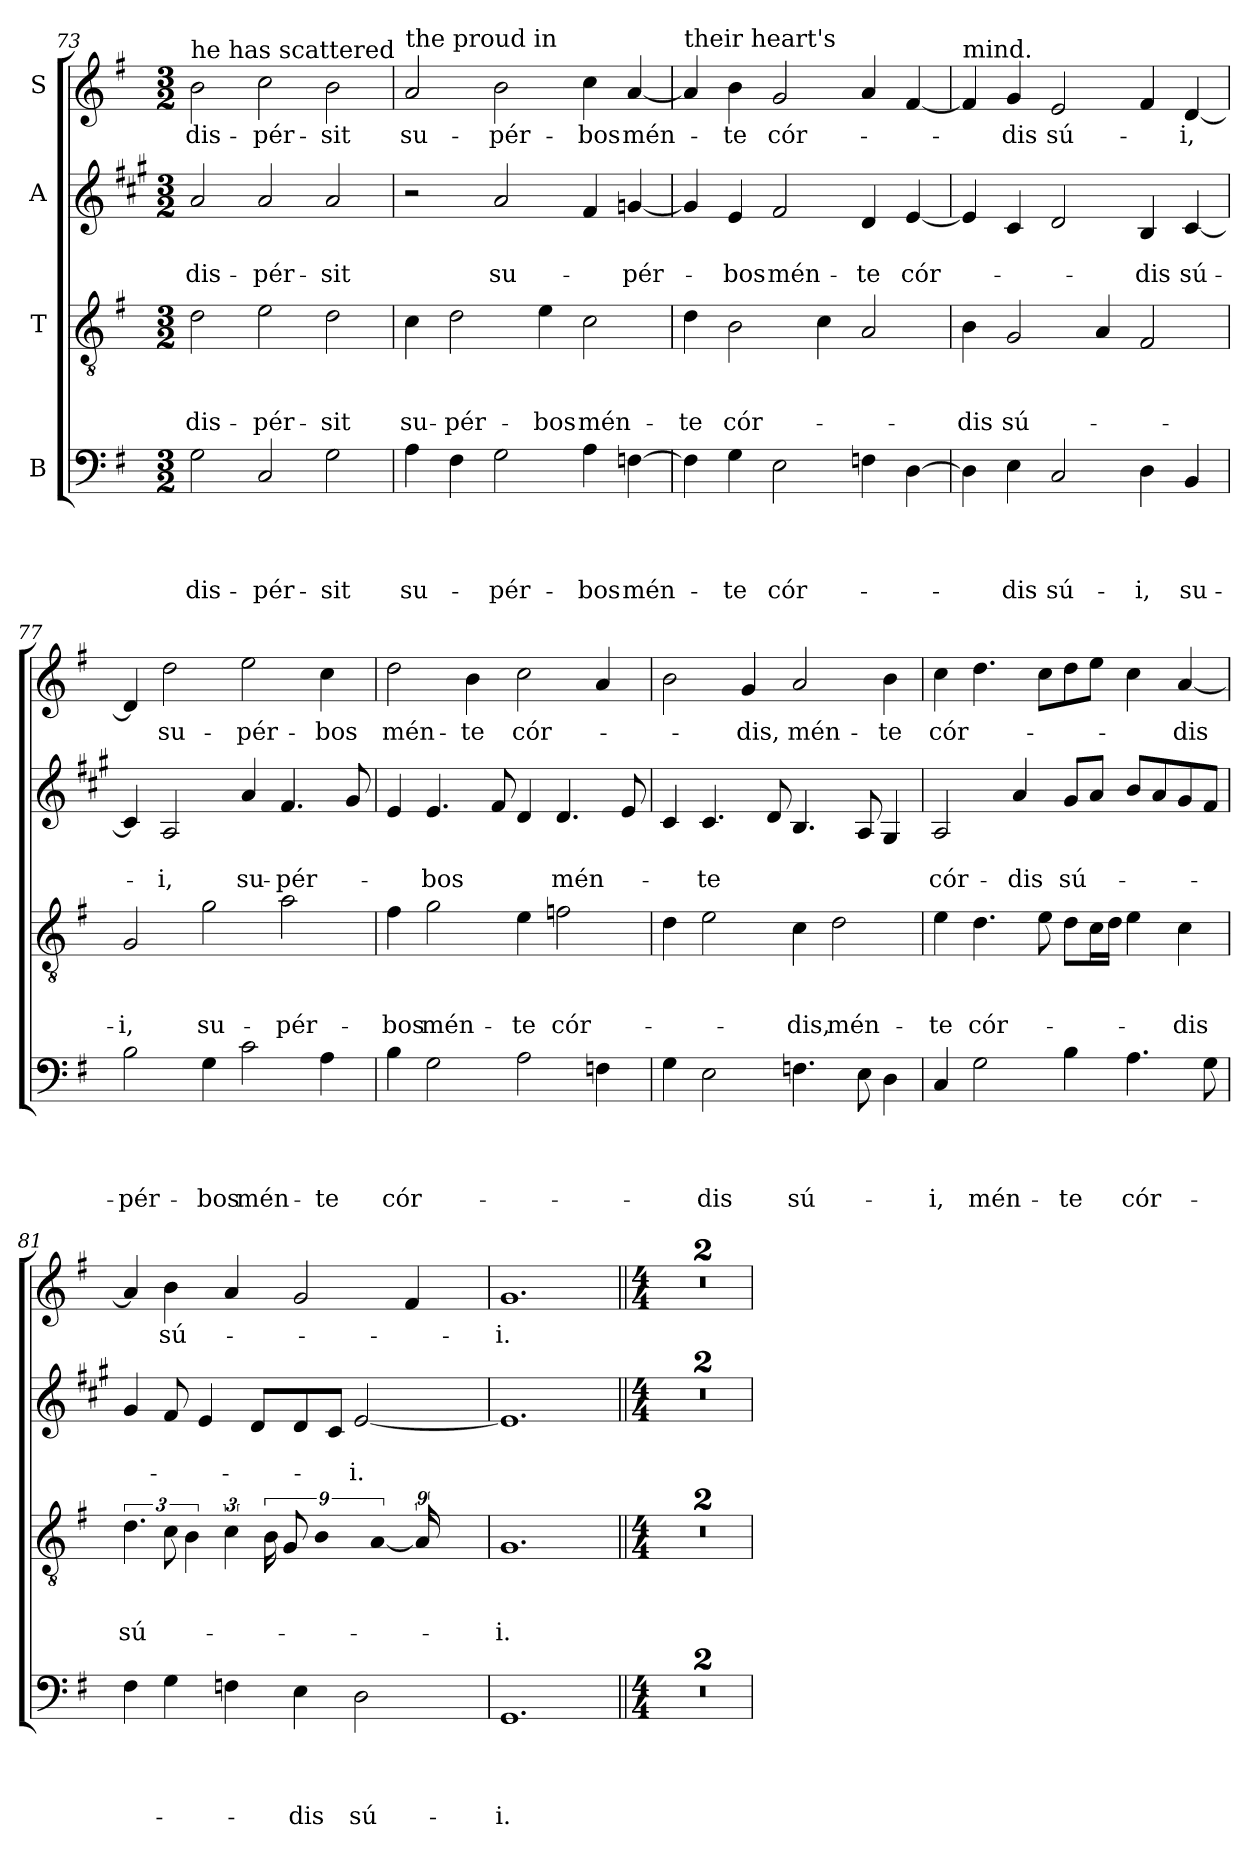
**kern	**text	**text	**text	**text	**kern	**text	**text	**text	**kern	**text	**text	**kern	**text
*part4	*part4	*part4	*part4	*part4	*part3	*part3	*part3	*part3	*part2	*part2	*part2	*part1	*part1
*staff4	*staff4	*staff4	*staff4	*staff4	*staff3	*staff3	*staff3	*staff3	*staff2	*staff2	*staff2	*staff1	*staff1
*I"B	*	*	*	*	*I"T	*	*	*	*I"A	*	*	*I"S	*
!!LO:LB:g=z
*clefF4	*	*	*	*	*clefGv2	*	*	*	*clefG2	*	*	*clefG2	*
*	*	*	*	*	*	*	*	*	*ITrd1c2	*	*	*	*
*k[f#]	*	*	*	*	*k[f#]	*	*	*	*k[f#]	*	*	*k[f#]	*
*G:	*	*	*	*	*G:	*	*	*	*G:	*	*	*G:	*
*M3/2	*	*	*	*	*M3/2	*	*	*	*M3/2	*	*	*M3/2	*
=73	=73	=73	=73	=73	=73	=73	=73	=73	=73	=73	=73	=73	=73
!	!	!	!	!	!	!	!	!	!	!	!	!LO:TX:a:t=he has scattered	!
!	!	!	!	!LO:LY:b	!	!	!	!LO:LY:b	!	!	!LO:LY:b	!	!LO:LY:b
2G\	.	.	.	dis-	2d\	.	.	dis-	2g/	.	dis-	2b\	dis-
!	!	!	!	!LO:LY:b	!	!	!	!LO:LY:b	!	!	!LO:LY:b	!	!LO:LY:b
2C/	.	.	.	-pér-	2e\	.	.	-pér-	2g/	.	-pér-	2cc\	-pér-
!	!	!	!	!LO:LY:b	!	!	!	!LO:LY:b	!	!	!LO:LY:b	!	!LO:LY:b
2G\	.	.	.	-sit	2d\	.	.	-sit	2g/	.	-sit	2b\	-sit
=74	=74	=74	=74	=74	=74	=74	=74	=74	=74	=74	=74	=74	=74
!	!	!	!	!	!	!	!	!	!	!	!	!LO:TX:a:t=the proud in	!
!	!	!	!	!LO:LY:b	!	!	!	!LO:LY:b	!	!	!	!	!LO:LY:b
4A\	.	.	.	su-	4c\	.	.	su-	2r	.	.	2a/	su-
!	!	!	!	!	!	!	!	!LO:LY:b	!	!	!	!	!
4F#\	.	.	.	.	2d\	.	.	-pér-	.	.	.	.	.
!	!	!	!	!LO:LY:b	!	!	!	!	!	!	!LO:LY:b	!	!LO:LY:b
2G\	.	.	.	-pér-	.	.	.	.	2g/	.	su-	2b\	-pér-
!	!	!	!	!	!	!	!	!LO:LY:b	!	!	!	!	!
.	.	.	.	.	4e\	.	.	-bos	.	.	.	.	.
!	!	!	!	!LO:LY:b	!	!	!	!LO:LY:b	!	!	!	!	!LO:LY:b
4A\	.	.	.	-bos	2c\	.	.	mén-	4e/	.	.	4cc\	-bos
!	!	!	!	!LO:LY:b	!	!	!	!	!	!	!LO:LY:b	!	!LO:LY:b
[4F\	.	.	.	mén-	.	.	.	.	[4f/	.	-pér-	[4a/	mén-
=75	=75	=75	=75	=75	=75	=75	=75	=75	=75	=75	=75	=75	=75
!	!	!	!	!	!	!	!	!	!	!	!	!LO:TX:a:t=their heart's	!
!	!	!	!	!	!	!	!	!LO:LY:b	!	!	!	!	!
4F\]	.	.	.	.	4d\	.	.	-te	4f/]	.	.	4a/]	.
!	!	!	!	!LO:LY:b	!	!	!	!LO:LY:b	!	!	!LO:LY:b	!	!LO:LY:b
4G\	.	.	.	-te	2B\	.	.	cór-	4d/	.	-bos	4b\	-te
!	!	!	!	!LO:LY:b	!	!	!	!	!	!	!LO:LY:b	!	!LO:LY:b
2E\	.	.	.	cór-	.	.	.	.	2e/	.	mén-	2g/	cór-
.	.	.	.	.	4c\	.	.	.	.	.	.	.	.
!	!	!	!	!	!	!	!	!	!	!	!LO:LY:b	!	!
4F\	.	.	.	.	2A/	.	.	.	4c/	.	-te	4a/	.
!	!	!	!	!	!	!	!	!	!	!	!LO:LY:b	!	!
[4D\	.	.	.	.	.	.	.	.	[4d/	.	cór-	[4f#/	.
=76	=76	=76	=76	=76	=76	=76	=76	=76	=76	=76	=76	=76	=76
!	!	!	!	!	!	!	!	!	!	!	!	!LO:TX:a:t=mind.	!
!	!	!	!	!	!	!	!	!LO:LY:b	!	!	!	!	!
4D\]	.	.	.	.	4B\	.	.	-dis	4d/]	.	.	4f#/]	.
!	!	!	!	!LO:LY:b	!	!	!	!LO:LY:b	!	!	!	!	!LO:LY:b
4E\	.	.	.	-dis	2G/	.	.	sú-	4B/	.	.	4g/	-dis
!	!	!	!	!LO:LY:b	!	!	!	!	!	!	!	!	!LO:LY:b
2C/	.	.	.	sú-	.	.	.	.	2c/	.	.	2e/	sú-
.	.	.	.	.	4A/	.	.	.	.	.	.	.	.
!	!	!	!	!LO:LY:b	!	!	!	!	!	!	!LO:LY:b	!	!
4D\	.	.	.	-i,	2F#/	.	.	.	4A/	.	-dis	4f#/	.
!	!	!	!	!LO:LY:b	!	!	!	!	!	!	!LO:LY:b	!	!LO:LY:b
4BB/	.	.	.	su-	.	.	.	.	[4B/	.	sú-	[4d/	-i,
!!LO:PB:g=z
=77	=77	=77	=77	=77	=77	=77	=77	=77	=77	=77	=77	=77	=77
!	!	!	!	!LO:LY:b	!	!	!	!LO:LY:b	!	!	!	!	!
2B\	.	.	.	-pér-	2G/	.	.	-i,	4B/]	.	.	4d/]	.
!	!	!	!	!	!	!	!	!	!	!	!LO:LY:b	!	!LO:LY:b
.	.	.	.	.	.	.	.	.	2G/	.	-i,	2dd\	su-
!	!	!	!	!LO:LY:b	!	!	!	!LO:LY:b	!	!	!	!	!
4G\	.	.	.	-bos	2g\	.	.	su-	.	.	.	.	.
!	!	!	!	!LO:LY:b	!	!	!	!	!	!	!LO:LY:b	!	!LO:LY:b
2c\	.	.	.	mén-	.	.	.	.	4g/	.	su-	2ee\	-pér-
!	!	!	!	!	!	!	!	!LO:LY:b	!	!	!LO:LY:b	!	!
.	.	.	.	.	2a\	.	.	-pér-	4.e/	.	-pér-	.	.
!	!	!	!	!LO:LY:b	!	!	!	!	!	!	!	!	!LO:LY:b
4A\	.	.	.	-te	.	.	.	.	.	.	.	4cc\	-bos
.	.	.	.	.	.	.	.	.	8f#/	.	.	.	.
=78	=78	=78	=78	=78	=78	=78	=78	=78	=78	=78	=78	=78	=78
!	!	!	!	!LO:LY:b	!	!	!	!LO:LY:b	!	!	!	!	!LO:LY:b
4B\	.	.	.	cór-	4f#\	.	.	-bos	4d/	.	.	2dd\	mén-
!	!	!	!	!	!	!	!	!LO:LY:b	!	!	!LO:LY:b	!	!
2G\	.	.	.	.	2g\	.	.	mén-	4.d/	.	-bos	.	.
!	!	!	!	!	!	!	!	!	!	!	!	!	!LO:LY:b
.	.	.	.	.	.	.	.	.	.	.	.	4b\	-te
.	.	.	.	.	.	.	.	.	8e/	.	.	.	.
!	!	!	!	!	!	!	!	!LO:LY:b	!	!	!	!	!LO:LY:b
2A\	.	.	.	.	4e\	.	.	-te	4c/	.	.	2cc\	cór-
!	!	!	!	!	!	!	!	!LO:LY:b	!	!	!LO:LY:b	!	!
.	.	.	.	.	2f\	.	.	cór-	4.c/	.	mén-	.	.
4F\	.	.	.	.	.	.	.	.	.	.	.	4a/	.
.	.	.	.	.	.	.	.	.	8d/	.	.	.	.
=79	=79	=79	=79	=79	=79	=79	=79	=79	=79	=79	=79	=79	=79
4G\	.	.	.	.	4d\	.	.	.	4B/	.	.	2b\	.
!	!	!	!	!LO:LY:b	!	!	!	!	!	!	!LO:LY:b	!	!
2E\	.	.	.	-dis	2e\	.	.	.	4.B/	.	-te	.	.
!	!	!	!	!	!	!	!	!	!	!	!	!	!LO:LY:b
.	.	.	.	.	.	.	.	.	.	.	.	4g/	-dis,
.	.	.	.	.	.	.	.	.	8c/	.	.	.	.
!	!	!	!	!LO:LY:b	!	!	!	!LO:LY:b	!	!	!	!	!LO:LY:b
4.F\	.	.	.	sú-	4c\	.	.	-dis,	4.A/	.	.	2a/	mén-
!	!	!	!	!	!	!	!	!LO:LY:b	!	!	!	!	!
.	.	.	.	.	2d\	.	.	mén-	.	.	.	.	.
8E\	.	.	.	.	.	.	.	.	8G/	.	.	.	.
!	!	!	!	!	!	!	!	!	!	!	!	!	!LO:LY:b
4D\	.	.	.	.	.	.	.	.	4F#/	.	.	4b\	-te
!!LO:LB:g=z
=80	=80	=80	=80	=80	=80	=80	=80	=80	=80	=80	=80	=80	=80
!	!	!	!	!LO:LY:b	!	!	!	!LO:LY:b	!	!	!LO:LY:b	!	!LO:LY:b
4C/	.	.	.	-i,	4e\	.	.	-te	2G/	.	cór-	4cc\	cór-
!	!	!	!	!LO:LY:b	!	!	!	!LO:LY:b	!	!	!	!	!
2G\	.	.	.	mén-	4.d\	.	.	cór-	.	.	.	4.dd\	.
!	!	!	!	!	!	!	!	!	!	!	!LO:LY:b	!	!
.	.	.	.	.	.	.	.	.	4g/	.	-dis	.	.
.	.	.	.	.	8e\	.	.	.	.	.	.	8cc\L	.
!	!	!	!	!LO:LY:b	!	!	!	!	!	!	!LO:LY:b	!	!
4B\	.	.	.	-te	8d\L	.	.	.	8f#/L	.	sú-	8dd\	.
.	.	.	.	.	16c\L	.	.	.	8g/J	.	.	8ee\J	.
.	.	.	.	.	16d\JJ	.	.	.	.	.	.	.	.
!	!	!	!	!LO:LY:b	!	!	!	!	!	!	!	!	!
4.A\	.	.	.	cór-	4e\	.	.	.	8a/L	.	.	4cc\	.
.	.	.	.	.	.	.	.	.	8g/	.	.	.	.
!	!	!	!	!	!	!	!	!LO:LY:b	!	!	!	!	!LO:LY:b
.	.	.	.	.	4c\	.	.	-dis	8f#/	.	.	[4a/	-dis
8G\	.	.	.	.	.	.	.	.	8e/J	.	.	.	.
=81	=81	=81	=81	=81	=81	=81	=81	=81	=81	=81	=81	=81	=81
!	!	!	!	!	!	!	!	!LO:LY:b	!	!	!	!	!
4F#\	.	.	.	.	6.d\	.	.	sú-	4f#/	.	.	4a/]	.
!	!	!	!	!	!	!	!	!	!	!	!	!	!LO:LY:b
4G\	.	.	.	.	12c\	.	.	.	8e/	.	.	4b\	sú-
.	.	.	.	.	6B\	.	.	.	.	.	.	.	.
.	.	.	.	.	.	.	.	.	4d/	.	.	.	.
4F\	.	.	.	.	6c\	.	.	.	.	.	.	4a/	.
.	.	.	.	.	.	.	.	.	8c/L	.	.	.	.
.	.	.	.	.	18B\	.	.	.	.	.	.	.	.
.	.	.	.	.	9G/	.	.	.	.	.	.	.	.
!	!	!	!	!LO:LY:b	!	!	!	!	!	!	!	!	!
4E\	.	.	.	-dis	.	.	.	.	8c/	.	.	2g/	.
.	.	.	.	.	27%2B\	.	.	.	.	.	.	.	.
.	.	.	.	.	.	.	.	.	8B/J	.	.	.	.
.	.	.	.	.	[54%5A/	.	.	.	.	.	.	.	.
!	!	!	!	!LO:LY:b	!	!	!	!	!	!	!LO:LY:b	!	!
2D\	.	.	.	sú-	18A/]	.	.	.	[2d/	.	-i.	.	.
.	.	.	.	.	9%4ryy	.	.	.	.	.	.	.	.
.	.	.	.	.	.	.	.	.	.	.	.	4f#/	.
=82	=82	=82	=82	=82	=82	=82	=82	=82	=82	=82	=82	=82	=82
!	!	!	!	!LO:LY:b	!	!	!	!LO:LY:b	!	!	!	!	!LO:LY:b
1.GG	.	.	.	-i.	1.G	.	.	-i.	1.d]	.	.	1.g	-i.
=83||	=83||	=83||	=83||	=83||	=83||	=83||	=83||	=83||	=83||	=83||	=83||	=83||	=83||
*M4/4	*	*	*	*	*M4/4	*	*	*	*M4/4	*	*	*M4/4	*
1r	.	.	.	.	1r	.	.	.	1r	.	.	1r	.
=84	=84	=84	=84	=84	=84	=84	=84	=84	=84	=84	=84	=84	=84
1r	.	.	.	.	1r	.	.	.	1r	.	.	1r	.
=	=	=	=	=	=	=	=	=	=	=	=	=	=
*-	*-	*-	*-	*-	*-	*-	*-	*-	*-	*-	*-	*-	*-
